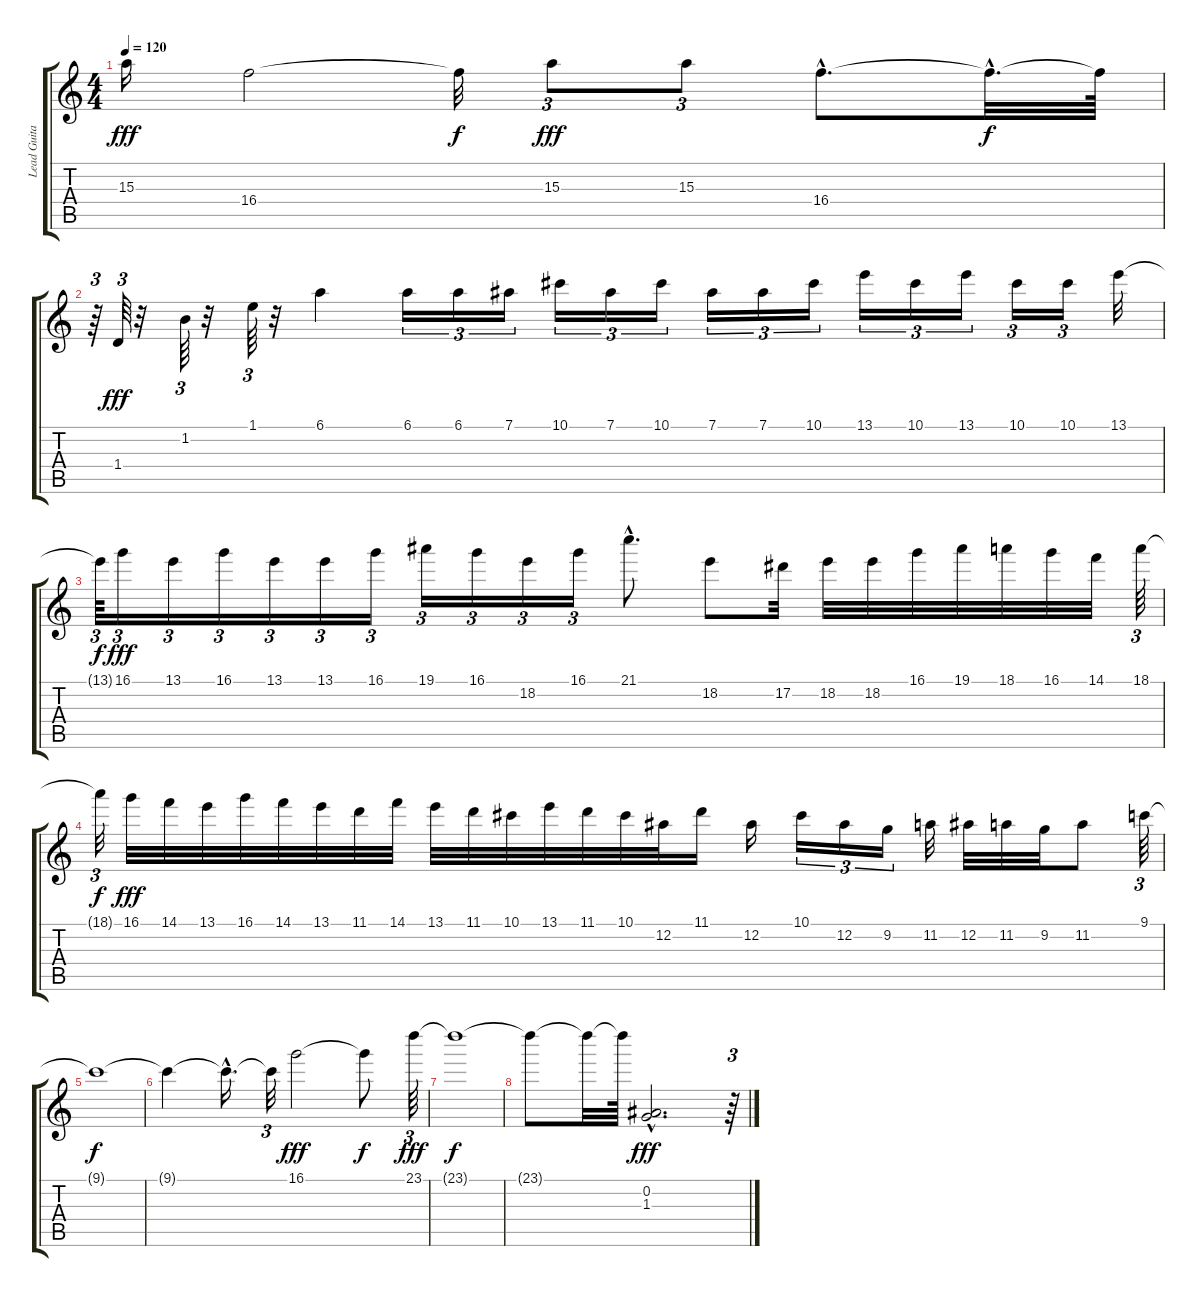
\track ("Lead Guitar" "Lead Guita") {instrument distortionguitar}
\staff {score tabs}
\tuning (Eb4 Bb3 Gb3 Db3 Ab2 Eb2) {hide}
\ts (4 4)
\tempo 120
\clef g2
\ks c
15.3.16{dy fff} 16.4.2 16.4{t}.32{dy f} 15.3.8{tu (3 2) dy fff} 15.3.8{tu (3 2)} 16.4{hac}.8{d} 16.4{hac t}.32{d dy f} 16.4{t}.64 |
r.64{tu (3 2)} 1.4.64{tu (3 2) dy fff} r.32 1.2.64{tu (3 2)} r.32 1.1.64{tu (3 2)} r.32 6.1.4 6.1.16{tu (3 2)} 6.1.16{tu (3 2)} 7.1.16{tu (3 2)} 10.1.16{tu (3 2)} 7.1.16{tu (3 2)} 10.1.16{tu (3 2)} 7.1.16{tu (3 2)} 7.1.16{tu (3 2)} 10.1.16{tu (3 2)} 13.1.16{tu (3 2)} 10.1.16{tu (3 2)} 13.1.16{tu (3 2)} 10.1.16{tu (3 2)} 10.1.16{tu (3 2)} 13.1.32 |
13.1{t}.64{tu (3 2) dy f} 16.1.16{tu (3 2) dy fff} 13.1.16{tu (3 2)} 16.1.16{tu (3 2)} 13.1.16{tu (3 2)} 13.1.16{tu (3 2)} 16.1.16{tu (3 2)} 19.1.16{tu (3 2)} 16.1.16{tu (3 2)} 18.2.16{tu (3 2)} 16.1.16{tu (3 2)} 21.1{hac}.8{d} 18.2.8 17.2.32 18.2.32 18.2.32 16.1.32 19.1.32 18.1.32 16.1.32 14.1.32 18.1.64{tu (3 2)} |
18.1{t}.32{tu (3 2) dy f} 16.1.32{dy fff} 14.1.32 13.1.32 16.1.32 14.1.32 13.1.32 11.1.32 14.1.32 13.1.32 11.1.32 10.1.32 13.1.32 11.1.32 10.1.32 12.2.32 11.1.16 12.2.16 10.1.16{tu (3 2)} 12.2.16{tu (3 2)} 9.2.16{tu (3 2)} 11.2.32 12.2.32 11.2.32 9.2.32 11.2.8 9.1.64{tu (3 2)} |
9.1{t}.1{dy f} |
9.1{t}.4 9.1{hac t}.16{d} 9.1{t}.32{tu (3 2)} 16.1.2{dy fff} 16.1{t}.8{dy f} 23.1.64{tu (3 2) dy fff} |
23.1{t}.1{dy f} |
23.1{t}.8 23.1{t}.32 23.1{t}.64 (0.2{hac} 1.3{hac}).2{d dy fff} r.64{tu (3 2)}
